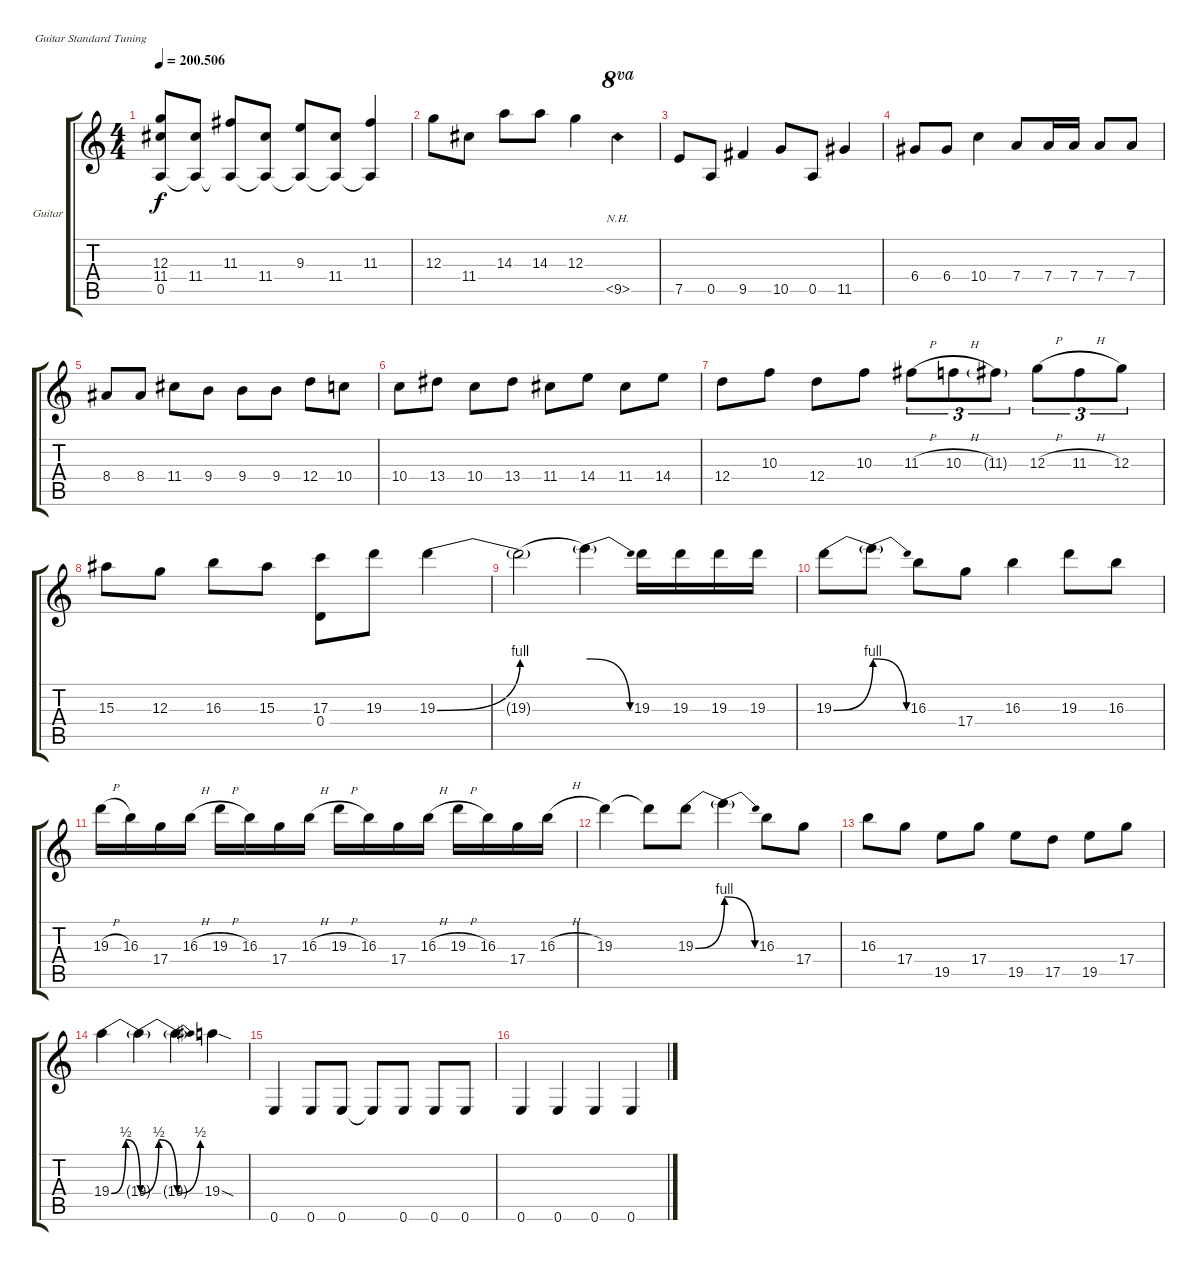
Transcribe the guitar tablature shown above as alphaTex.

\bracketExtendMode groupsimilarinstruments
\firstSystemTrackNameOrientation horizontal
\otherSystemsTrackNameOrientation horizontal
\track ("Guitar Arrangement" "Guitar") {mute instrument electricguitarclean}
\staff {score tabs}
\tuning (E4 B3 G3 D3 A2 E2)
\ts (4 4)
\tempo
200.506
\accidentals auto
\clef g2
\ottava regular
\simile none
\ks c
(12.3 11.4 0.5).8{dy f} (11.4 0.5{t}).8 (11.3 0.5{t}).8 (11.4 0.5{t}).8 (9.3 0.5{t}).8 (11.4 0.5{t}).8 (11.3 0.5{t}).4 |
12.3.8 11.4.8 14.3.8 14.3.8 12.3.4 9.5{nh}.4{ot 8va} |
7.5.8 0.5.8 9.5.4 10.5.8 0.5.8 11.5.4 |
6.4.8 6.4.8 10.4.4 7.4.8 7.4.16 7.4.16 7.4.8 7.4.8 |
8.4.8 8.4.8 11.4.8 9.4.8 9.4.8 9.4.8 12.4.8 10.4.8 |
10.4.8 13.4.8 10.4.8 13.4.8 11.4.8 14.4.8 11.4.8 14.4.8 |
12.4.8 10.3.8 12.4.8 10.3.8 11.3{h}.8{tu (3 2)} 10.3{h}.8{tu (3 2)} 11.3{g}.8{tu (3 2)} 12.3{h}.8{tu (3 2)} 11.3{h}.8{tu (3 2)} 12.3.8{tu (3 2)} |
15.3.8 12.3.8 16.3.8 15.3.8 (17.3 0.4).8 19.3.8 19.3{be (bend 0 0 33.6 4)}.4 |
19.3{be (hold 0 0 60 0) t}.2 19.3{be (release 0 4 60 0) t}.4 19.3.16 19.3.16 19.3.16 19.3.16 |
19.3{be (bend 0 0 60 4)}.8 19.3{be (release 0 4 60 0) t}.8 16.3.8 17.4.8 16.3.4 19.3.8 16.3.8 |
19.3{h}.16 16.3.16 17.4.16 16.3{h}.16 19.3{h}.16 16.3.16 17.4.16 16.3{h}.16 19.3{h}.16 16.3.16 17.4.16 16.3{h}.16 19.3{h}.16 16.3.16 17.4.16 16.3{h}.16 |
19.3.4 19.3{t}.8 19.3{be (bend 0 0 34.8 4)}.8 19.3{be (release 21.599999999999998 4 42.6 0) t}.4 16.3.8 17.4.8 |
16.3.8 17.4.8 19.5.8 17.4.8 19.5.8 17.5.8 19.5.8 17.4.8 |
19.4{be (bendrelease 6.6 0 20.4 2 36 2 49.199999999999996 0)}.4 19.4{be (bendrelease 13.799999999999999 0 21.599999999999998 2 39.6 2 48.6 0) t}.4 19.4{be (bend 15 0 34.199999999999996 2) t}.4 19.4{sod}.4 |
0.6.4 0.6.8 0.6.8 0.6{t}.8 0.6.8 0.6.8 0.6.8 |
0.6.4 0.6.4 0.6.4 0.6.4
